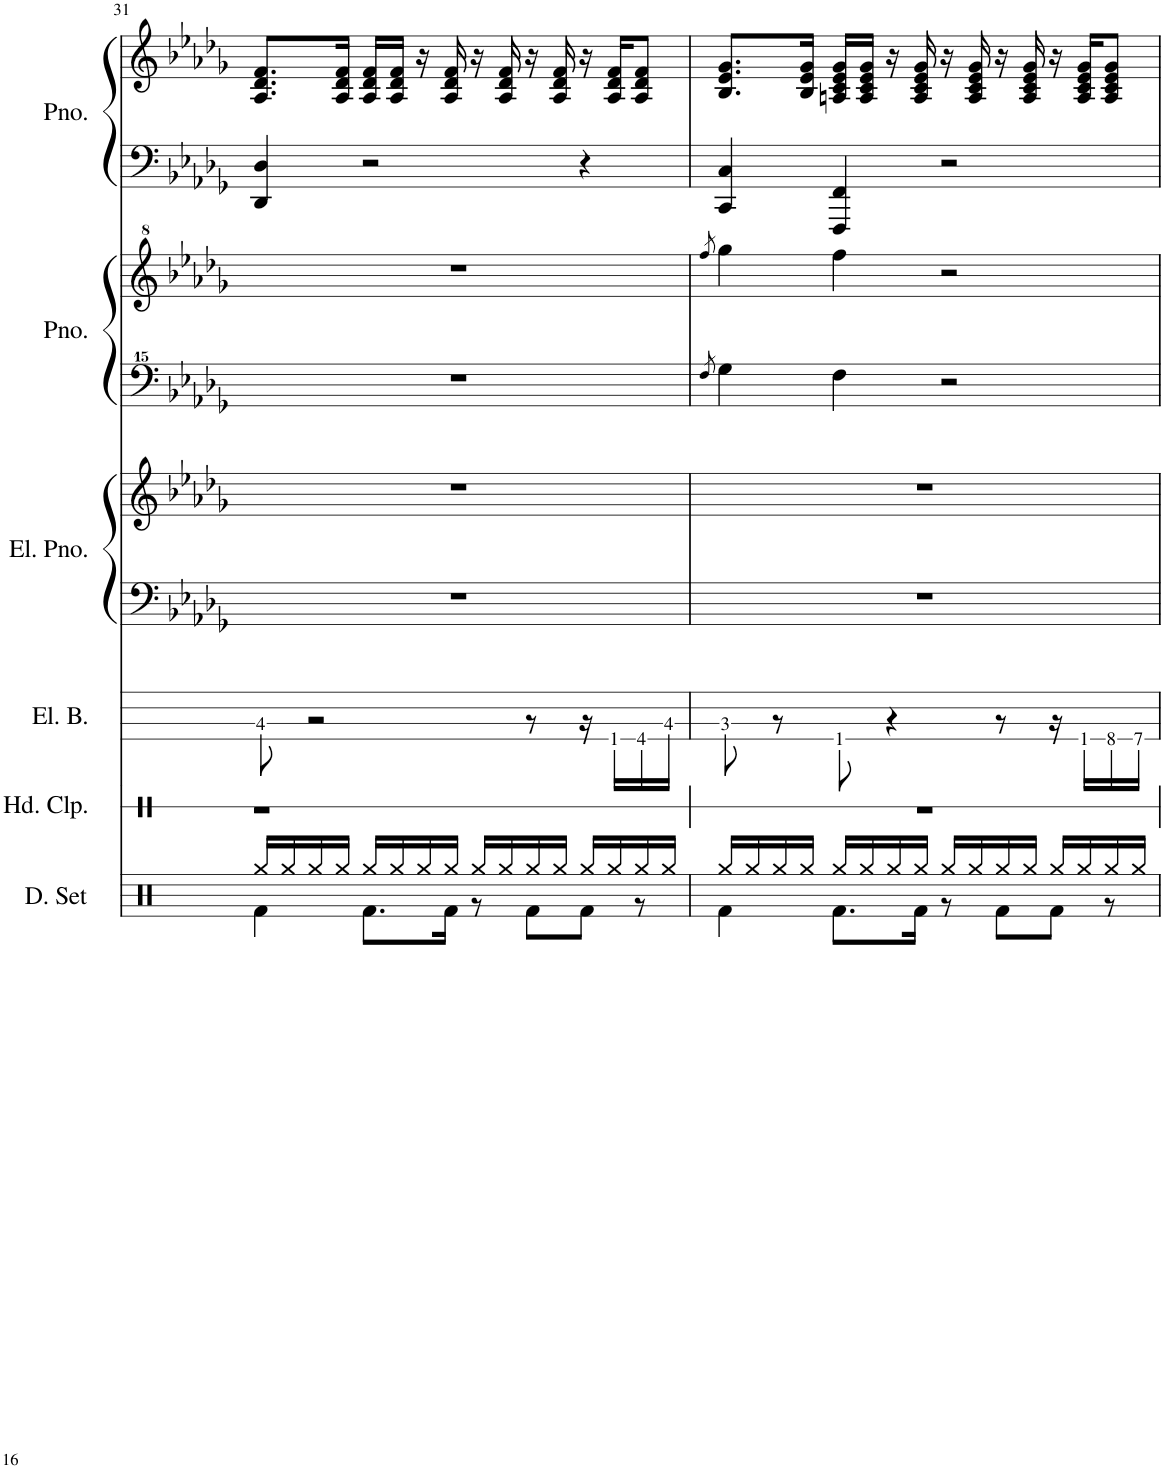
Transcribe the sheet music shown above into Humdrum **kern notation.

**kern	**kern	**kern	**kern	**kern	**kern	**kern	**kern	**kern
*part6	*part5	*part4	*part3	*part3	*part2	*part2	*part1	*part1
*staff9	*staff8	*staff7	*staff6	*staff5	*staff4	*staff3	*staff2	*staff1
*I"Drumset	*I"Hand Clap	*I"Electric Bass	*I"Electric Piano	*	*I"Piano	*	*I"Piano	*
*I'D. Set	*I'Hd. Clp.	*I'El. B.	*I'El. Pno.	*	*I'Pno.	*	*I'Pno.	*
!!LO:PB:g=z
*clefX	*clefX	*	*clefF4	*clefG2	*clefF^^4	*clefG^2	*clefF4	*clefG2
*	*	*Trd7c12	*	*	*	*	*	*
*k[]	*k[]	*k[b-e-a-d-g-]	*k[b-e-a-d-g-]	*k[b-e-a-d-g-]	*k[b-e-a-d-g-]	*k[b-e-a-d-g-]	*k[b-e-a-d-g-]	*k[b-e-a-d-g-]
*M4/4	*M4/4	*M4/4	*M4/4	*M4/4	*M4/4	*M4/4	*M4/4	*M4/4
=31	=31	=31	=31	=31	=31	=31	=31	=31
*^	*	*	*	*	*	*	*	*
16Rgg/LL	4Rf\	1r	8D-\	1r	1r	1r	1r	4DD-/ 4D-/	8.A-/ 8.d-/ 8.f/L
16Rgg/	.	.	.	.	.	.	.	.	.
16Rgg/	.	.	2r	.	.	.	.	.	.
16Rgg/JJ	.	.	.	.	.	.	.	.	16A-/ 16d-/ 16f/Jk
16Rgg/LL	8.Rf\L	.	.	.	.	.	.	2r	16A-/ 16d-/ 16f/LL
16Rgg/	.	.	.	.	.	.	.	.	16A-/ 16d-/ 16f/JJ
16Rgg/	.	.	.	.	.	.	.	.	16r
16Rgg/JJ	16Rf\Jk	.	.	.	.	.	.	.	16A-/ 16d-/ 16f/
16Rgg/LL	8r	.	.	.	.	.	.	.	16r
16Rgg/	.	.	.	.	.	.	.	.	16A-/ 16d-/ 16f/
16Rgg/	8Rf\L	.	8r	.	.	.	.	.	16r
16Rgg/JJ	.	.	.	.	.	.	.	.	16A-/ 16d-/ 16f/
16Rgg/LL	8Rf\J	.	16r	.	.	.	.	4r	16r
16Rgg/	.	.	16FF\LL	.	.	.	.	.	16A-/ 16d-/ 16f/KL
16Rgg/	8r	.	16AA-\	.	.	.	.	.	8A-/ 8d-/ 8f/J
16Rgg/JJ	.	.	16D-\JJ	.	.	.	.	.	.
=32	=32	=32	=32	=32	=32	=32	=32	=32	=32
.	.	.	.	.	.	8qff/	8qfff/	.	.
16Rgg/LL	4Rf\	1r	8C\	1r	1r	4gg-\	4ggg-\	4CC/ 4C/	8.B-/ 8.e-/ 8.g-/L
16Rgg/	.	.	.	.	.	.	.	.	.
16Rgg/	.	.	8r	.	.	.	.	.	.
16Rgg/JJ	.	.	.	.	.	.	.	.	16B-/ 16e-/ 16g-/Jk
16Rgg/LL	8.Rf\L	.	8FF\	.	.	4ff\	4fff\	4FFF/ 4FF/	16An/ 16c/ 16e-/ 16g-/LL
16Rgg/	.	.	.	.	.	.	.	.	16A/ 16c/ 16e-/ 16g-/JJ
16Rgg/	.	.	4r	.	.	.	.	.	16r
16Rgg/JJ	16Rf\Jk	.	.	.	.	.	.	.	16A/ 16c/ 16e-/ 16g-/
16Rgg/LL	8r	.	.	.	.	2r	2r	2r	16r
16Rgg/	.	.	.	.	.	.	.	.	16A/ 16c/ 16e-/ 16g-/
16Rgg/	8Rf\L	.	8r	.	.	.	.	.	16r
16Rgg/JJ	.	.	.	.	.	.	.	.	16A/ 16c/ 16e-/ 16g-/
16Rgg/LL	8Rf\J	.	16r	.	.	.	.	.	16r
16Rgg/	.	.	16FF\LL	.	.	.	.	.	16A/ 16c/ 16e-/ 16g-/KL
16Rgg/	8r	.	16C\	.	.	.	.	.	8A/ 8c/ 8e-/ 8g-/J
16Rgg/JJ	.	.	16C-\JJ	.	.	.	.	.	.
*v	*v	*	*	*	*	*	*	*	*
=	=	=	=	=	=	=	=	=
*-	*-	*-	*-	*-	*-	*-	*-	*-
